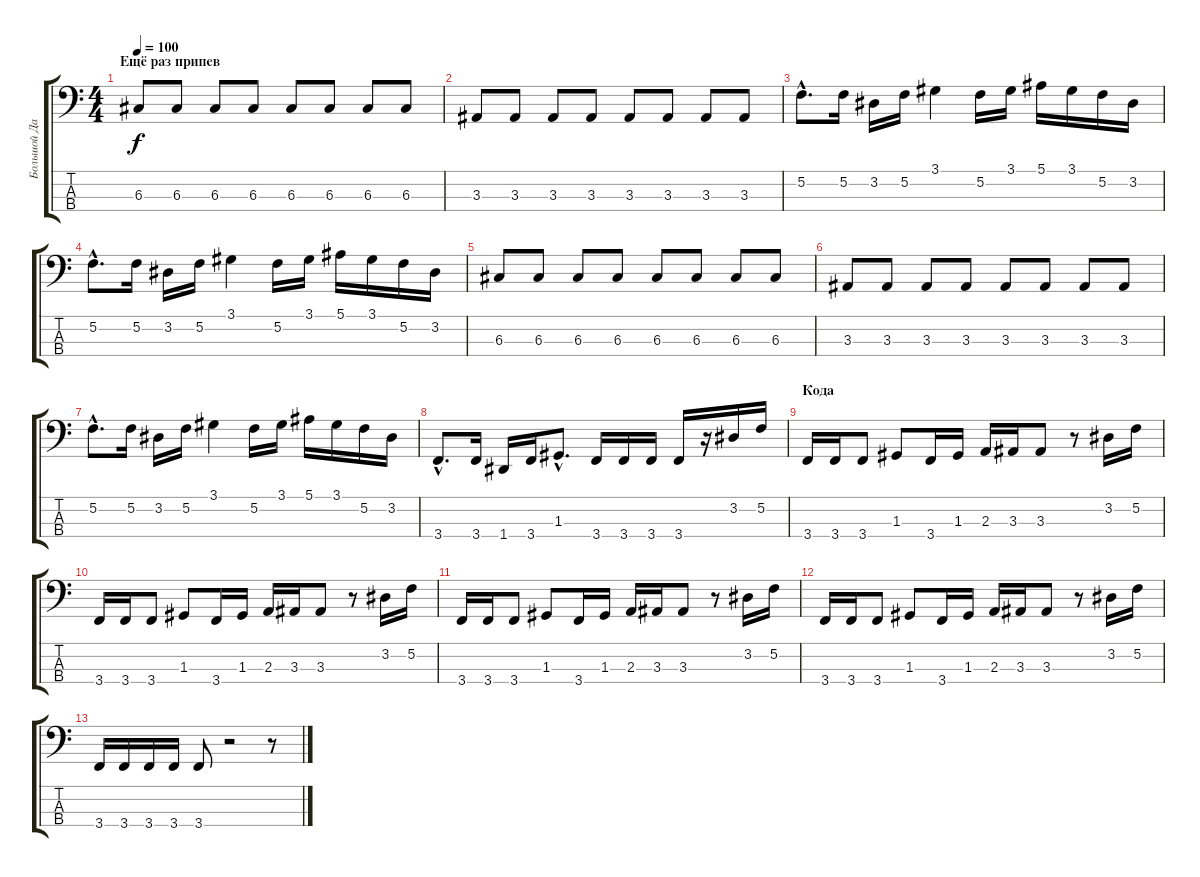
\track ("Большой Данила" "Большой Да") {instrument electricbassfinger}
\staff {score tabs}
\tuning (F2 C2 G1 D1) {hide}
\ts (4 4)
\section ("" "Ещё раз припев")
\tempo 100
\clef f4
\ks c
6.3.8{dy f} 6.3.8 6.3.8 6.3.8 6.3.8 6.3.8 6.3.8 6.3.8 |
3.3.8 3.3.8 3.3.8 3.3.8 3.3.8 3.3.8 3.3.8 3.3.8 |
5.2{hac}.8{d} 5.2.16 3.2.16 5.2.16 3.1.4 5.2.16 3.1.16 5.1.16 3.1.16 5.2.16 3.2.16 |
5.2{hac}.8{d} 5.2.16 3.2.16 5.2.16 3.1.4 5.2.16 3.1.16 5.1.16 3.1.16 5.2.16 3.2.16 |
6.3.8 6.3.8 6.3.8 6.3.8 6.3.8 6.3.8 6.3.8 6.3.8 |
3.3.8 3.3.8 3.3.8 3.3.8 3.3.8 3.3.8 3.3.8 3.3.8 |
5.2{hac}.8{d} 5.2.16 3.2.16 5.2.16 3.1.4 5.2.16 3.1.16 5.1.16 3.1.16 5.2.16 3.2.16 |
3.4{hac}.8{d} 3.4.16 1.4.16 3.4.16 1.3{hac}.8{d} 3.4.16 3.4.16 3.4.16 3.4.16 r.16 3.2.16 5.2.16 |
\section ("" "Кода")
3.4.16 3.4.16 3.4.8 1.3.8 3.4.16 1.3.16 2.3.16 3.3.16 3.3.8 r.8 3.2.16 5.2.16 |
3.4.16 3.4.16 3.4.8 1.3.8 3.4.16 1.3.16 2.3.16 3.3.16 3.3.8 r.8 3.2.16 5.2.16 |
3.4.16 3.4.16 3.4.8 1.3.8 3.4.16 1.3.16 2.3.16 3.3.16 3.3.8 r.8 3.2.16 5.2.16 |
3.4.16 3.4.16 3.4.8 1.3.8 3.4.16 1.3.16 2.3.16 3.3.16 3.3.8 r.8 3.2.16 5.2.16 |
3.4.16 3.4.16 3.4.16 3.4.16 3.4.8 r.2 r.8
